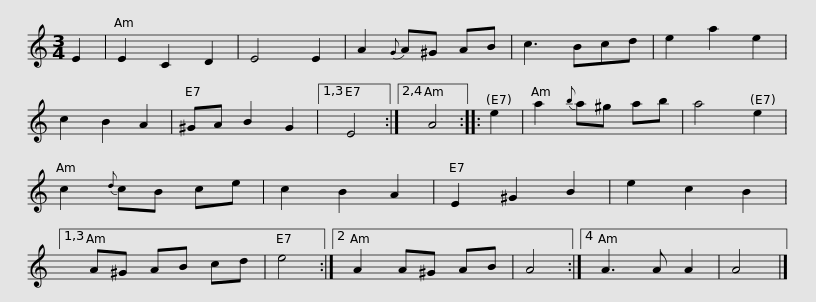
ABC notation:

X:1
L:1/8
M:3/4
I:linebreak $
K:C
V:1 treble
V:1
 E2 | E2 C2 D2 | E4 E2 | A2{G} A^G AB | c3 Bcd | %5
 e2 a2 e2 | c2 B2 A2 | ^GA B2 G2 |1,3 E4 :|2,4 A4 :: %10
 e2 |$ a2{b} a^g ab | a4 e2 | c2{d} cB ce | c2 B2 A2 | %15
 E2 ^G2 B2 | e2 c2 B2 |1,3 A^G AB cd | e4 :|2 A2 A^G AB | %20
 A4 :|4$ A3 A A2 | A4 |] %23
